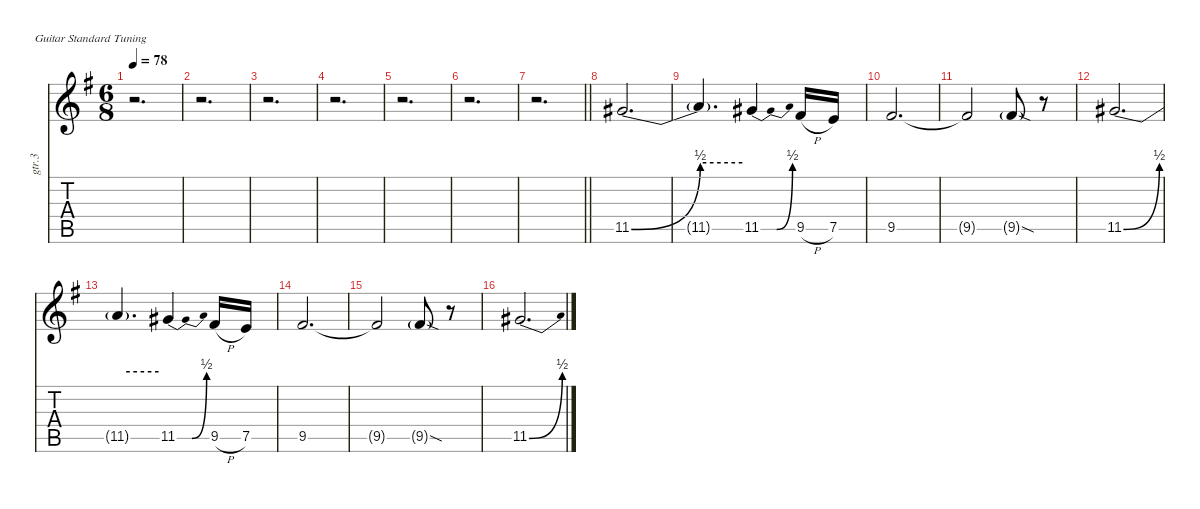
\defaultSystemsLayout 4
\hideDynamics
\bracketExtendMode nobrackets
\otherSystemsTrackNameOrientation horizontal
\track ("Guitar 3" "gtr.3") {defaultSystemsLayout 32 instrument distortionguitar}
\staff {score tabs}
\tuning (E4 B3 G3 D3 A2 E2)
\ts (6 8)
\tempo 78
\clef g2
\ks eminor
r.2{d dy f beam Down} |
r.2{d beam Down} |
r.2{d beam Down} |
r.2{d beam Down} |
r.2{d beam Down} |
r.2{d beam Down} |
\barLineRight lightlight
r.2{d beam Down} |
11.5{be (bend 0 0 60 2) acc #}.2{d dy ff beam Up} |
11.5{be (hold 0 2 60 2) t}.4{d dy f beam Up} 11.5{be (bendrelease 0 0 22.999999199999998 2 27 2 15 0) acc #}.4{dy ff beam Up} 9.5{h acc #}.16{dy f beam Up} 7.5{acc forcenatural}.16{dy ff beam Up} |
9.5{acc #}.2{d beam Up} |
9.5{t acc #}.2{dy f beam Up} 9.5{sod g acc #}.8{dy mf beam Up} r.8{beam Up} |
11.5{be (bend 0 0 60 2) acc #}.2{d dy ff beam Up} |
11.5{be (hold 0 2 60 2) t}.4{d dy f beam Up} 11.5{be (bendrelease 0 0 22.999999199999998 2 27 2 15 0) acc #}.4{dy ff beam Up} 9.5{h acc #}.16{dy f beam Up} 7.5{acc forcenatural}.16{dy ff beam Up} |
9.5{acc #}.2{d beam Up} |
9.5{t acc #}.2{dy f beam Up} 9.5{sod g acc #}.8{dy mf beam Up} r.8{beam Up} |
11.5{be (bend 0 0 60 2) acc #}.2{d dy ff beam Up}
